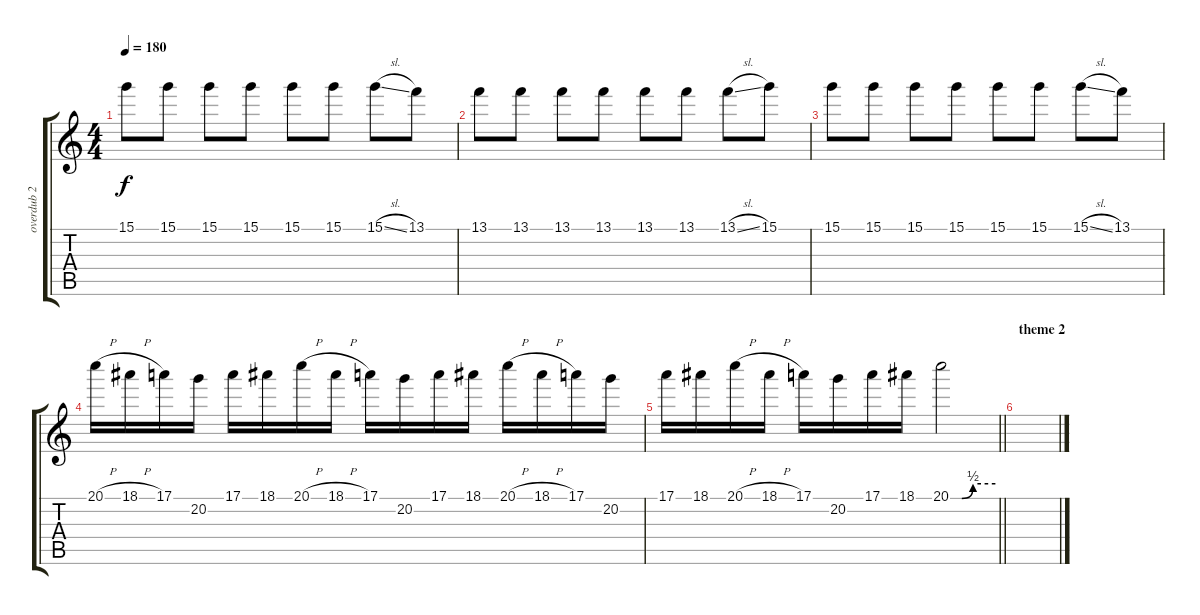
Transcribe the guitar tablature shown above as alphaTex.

\track ("overdub 2" "overdub 2") {instrument overdrivenguitar}
\staff {score tabs}
\tuning (E4 B3 G3 D3 A2 E2) {hide}
\ts (4 4)
\tempo 180
\clef g2
\ks c
15.1.8{dy f} 15.1.8 15.1.8 15.1.8 15.1.8 15.1.8 15.1{sl}.8 13.1.8 |
13.1.8 13.1.8 13.1.8 13.1.8 13.1.8 13.1.8 13.1{sl}.8 15.1.8 |
15.1.8 15.1.8 15.1.8 15.1.8 15.1.8 15.1.8 15.1{sl}.8 13.1.8 |
20.1{h}.16 18.1{h}.16 17.1.16 20.2.16 17.1.16 18.1.16 20.1{h}.16 18.1{h}.16 17.1.16 20.2.16 17.1.16 18.1.16 20.1{h}.16 18.1{h}.16 17.1.16 20.2.16 |
\barLineRight lightlight
17.1.16 18.1.16 20.1{h}.16 18.1{h}.16 17.1.16 20.2.16 17.1.16 18.1.16 20.1{be (custom 0 0 15 0 30 2 60 2)}.2 |
\section ("" "theme 2")
